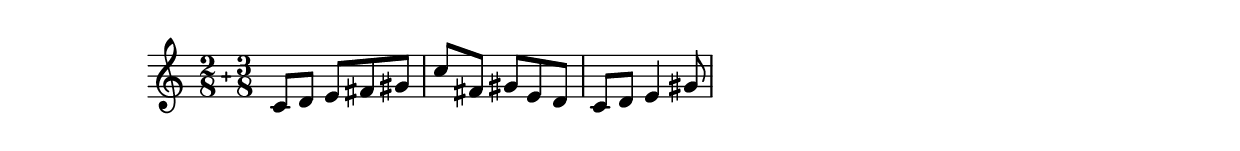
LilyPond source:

% Do not edit this file; it is automatically
% generated from Documentation/snippets/new
% This file is in the public domain.
%% Note: this file works from version 2.13.29
\version "2.13.31"

\header {
%% Translation of GIT committish: 0b55335aeca1de539bf1125b717e0c21bb6fa31b
 doctitlees = "Indicaciones de compases compuestos"
 texidoces = "
Las indicaciones de compás poco frecuentes como @qq{5/8} se pueden
ejecutar como compases compuestos (p.ej. @qq{3/8 + 2/8}), que combinan
dos o más metros diferentes. LilyPond puede hacer la música de este
tipo fácil de leer e interpretar, imprimiendo explícitamente las
indicaciones de compás compuesto y adaptando el comportamiento
automático de las barras (también se pueden añadir indicaciones
gráficas de la agrupación de compases; véase el fragmento de código
apropiado en la base de datos).

"


%% Translation of GIT committish: 0a868be38a775ecb1ef935b079000cebbc64de40
texidocde = "
Ungerade Taktarten werden (wie etwa \"5/8\") werden oft als zusammengesetzte
Taktarten interpretiert (bspw. \"3/8 + 2/8\"), in welchen zwei oder mehr
Teiltakte unterschieden werden.  LilyPond kann derartige Noten produzieren,
indem entsprechende Taktarten gesetzt werden und die automatische
Bebalkung angepasst wird.

"
  doctitlede = "Zusammengesetzte Taktarten"



%% Translation of GIT committish: 4da4307e396243a5a3bc33a0c2753acac92cb685
  texidocfr = "
Des métriques telles que @qq{5/8} peuvent s'interpréter sous une forme
décomposée --- @qq{3/8 + 2/8} par exemple --- qui combine plusieurs
métriques.  LilyPond est capable de rendre ce type de notation, plus
  facile à lire et à interpréter, en imprimant cette métrique composite
  et en adaptant les règles de ligature automatique en conséquence.

"
  doctitlefr = "Métrique décomposée"

  lsrtags = "rhythms"
  texidoc = "
Odd 20th century time signatures (such as \"5/8\") can often be played
as compound time signatures (e.g. \"3/8 + 2/8\"), which combine two or
more inequal metrics. LilyPond can make such music quite easy to read
and play, by explicitly printing the compound time signatures and
adapting the automatic beaming behavior. (Graphic measure grouping
indications can also be added; see the appropriate snippet in this
database.)
"
  doctitle = "Compound time signatures"
} % begin verbatim


#(define ((compound-time one two num) grob)
   (grob-interpret-markup grob
                          (markup #:override '(baseline-skip . 0) #:number
                                  (#:line ((#:column (one num))
                                           #:vcenter "+"
                                           (#:column (two num)))))))

\relative c' {
  \override Staff.TimeSignature #'stencil = #(compound-time "2" "3" "8")
  \time 5/8
  \set Staff.beatStructure = #'(2 3)
  c8 d e fis gis
  c8 fis, gis e d
  c8 d e4 gis8
}
